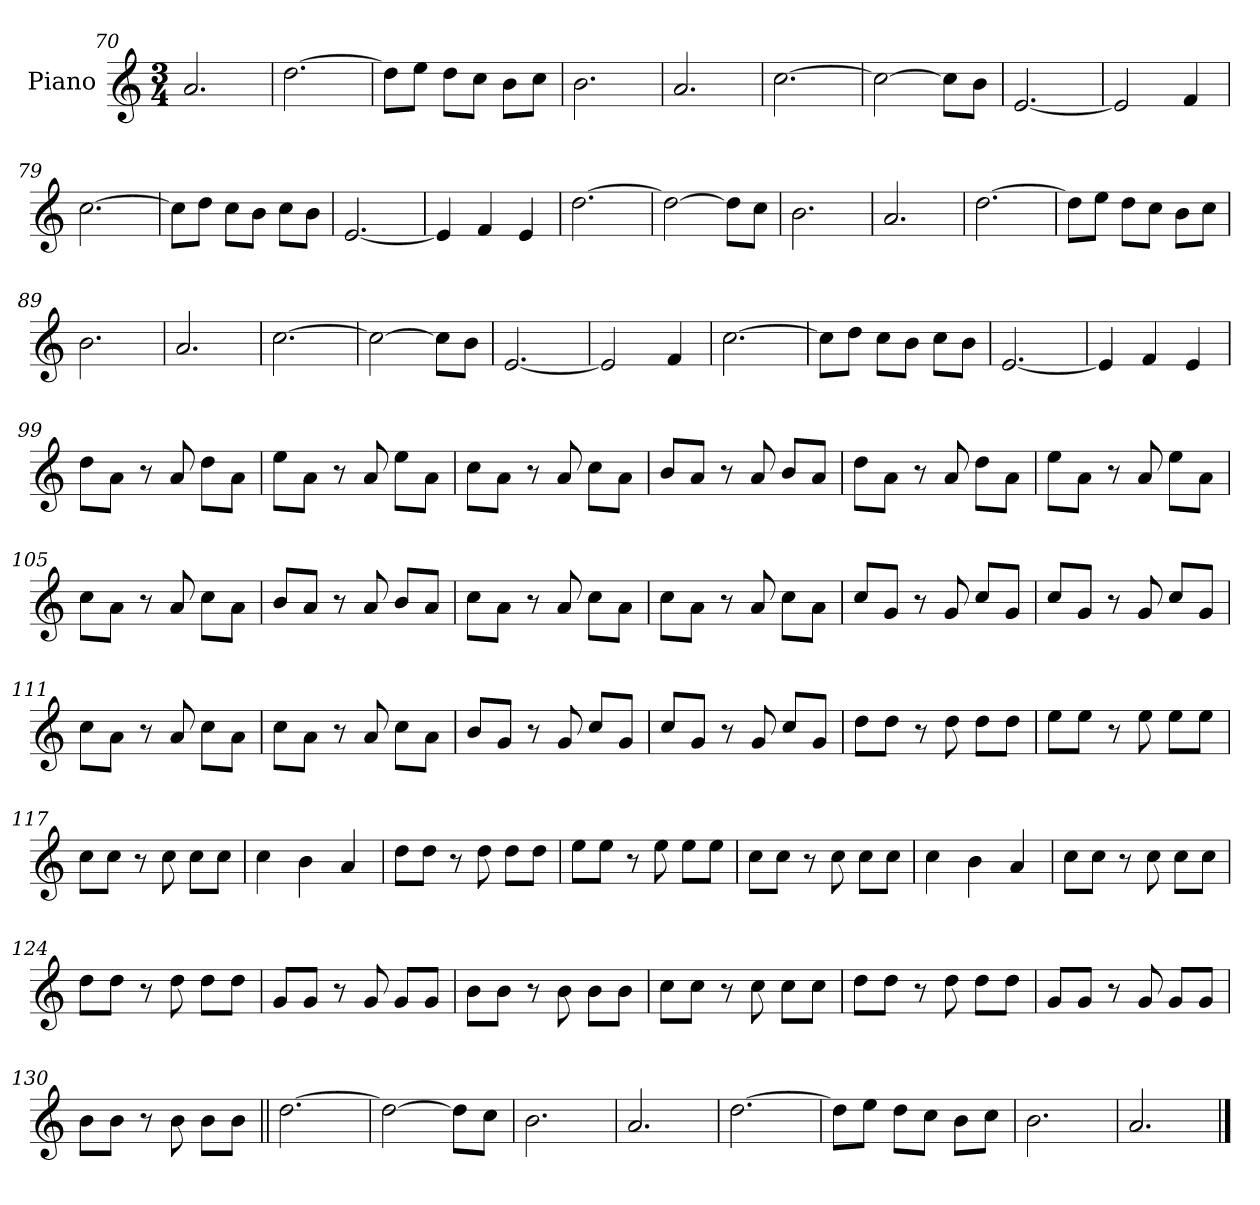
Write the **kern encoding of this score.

**kern
*part1
*staff1
*I"Piano
*I'Pno.
*clefG2
*k[]
*M3/4
=70
2.a
=71
[2.dd
=72
8ddL]
8eeJ
8ddL
8ccJ
8bL
8ccJ
=73
2.b
=74
2.a
=75
[2.cc
=76
2cc_
8ccL]
8bJ
=77
[2.e
=78
2e]
4f
=79
[2.cc
=80
8ccL]
8ddJ
8ccL
8bJ
8ccL
8bJ
=81
[2.e
=82
4e]
4f
4e
=83
[2.dd
=84
2dd_
8ddL]
8ccJ
=85
2.b
=86
2.a
=87
[2.dd
=88
8ddL]
8eeJ
8ddL
8ccJ
8bL
8ccJ
=89
2.b
=90
2.a
=91
[2.cc
=92
2cc_
8ccL]
8bJ
=93
[2.e
=94
2e]
4f
=95
[2.cc
=96
8ccL]
8ddJ
8ccL
8bJ
8ccL
8bJ
=97
[2.e
=98
4e]
4f
4e
=99
8ddL
8aJ
8r
8a
8ddL
8aJ
=100
8eeL
8aJ
8r
8a
8eeL
8aJ
=101
8ccL
8aJ
8r
8a
8ccL
8aJ
=102
8bL
8aJ
8r
8a
8bL
8aJ
=103
8ddL
8aJ
8r
8a
8ddL
8aJ
=104
8eeL
8aJ
8r
8a
8eeL
8aJ
=105
8ccL
8aJ
8r
8a
8ccL
8aJ
=106
8bL
8aJ
8r
8a
8bL
8aJ
=107
8ccL
8aJ
8r
8a
8ccL
8aJ
=108
8ccL
8aJ
8r
8a
8ccL
8aJ
=109
8ccL
8gJ
8r
8g
8ccL
8gJ
=110
8ccL
8gJ
8r
8g
8ccL
8gJ
=111
8ccL
8aJ
8r
8a
8ccL
8aJ
=112
8ccL
8aJ
8r
8a
8ccL
8aJ
=113
8bL
8gJ
8r
8g
8ccL
8gJ
=114
8ccL
8gJ
8r
8g
8ccL
8gJ
=115
8ddL
8ddJ
8r
8dd
8ddL
8ddJ
=116
8eeL
8eeJ
8r
8ee
8eeL
8eeJ
=117
8ccL
8ccJ
8r
8cc
8ccL
8ccJ
=118
4cc
4b
4a
=119
8ddL
8ddJ
8r
8dd
8ddL
8ddJ
=120
8eeL
8eeJ
8r
8ee
8eeL
8eeJ
=121
8ccL
8ccJ
8r
8cc
8ccL
8ccJ
=122
4cc
4b
4a
=123
8ccL
8ccJ
8r
8cc
8ccL
8ccJ
=124
8ddL
8ddJ
8r
8dd
8ddL
8ddJ
=125
8gL
8gJ
8r
8g
8gL
8gJ
=126
8bL
8bJ
8r
8b
8bL
8bJ
=127
8ccL
8ccJ
8r
8cc
8ccL
8ccJ
=128
8ddL
8ddJ
8r
8dd
8ddL
8ddJ
=129
8gL
8gJ
8r
8g
8gL
8gJ
=130
8bL
8bJ
8r
8b
8bL
8bJ
=131||
[2.dd
=132
2dd_
8ddL]
8ccJ
=133
2.b
=134
2.a
=135
[2.dd
=136
8ddL]
8eeJ
8ddL
8ccJ
8bL
8ccJ
=137
2.b
=138
2.a
==
*-
